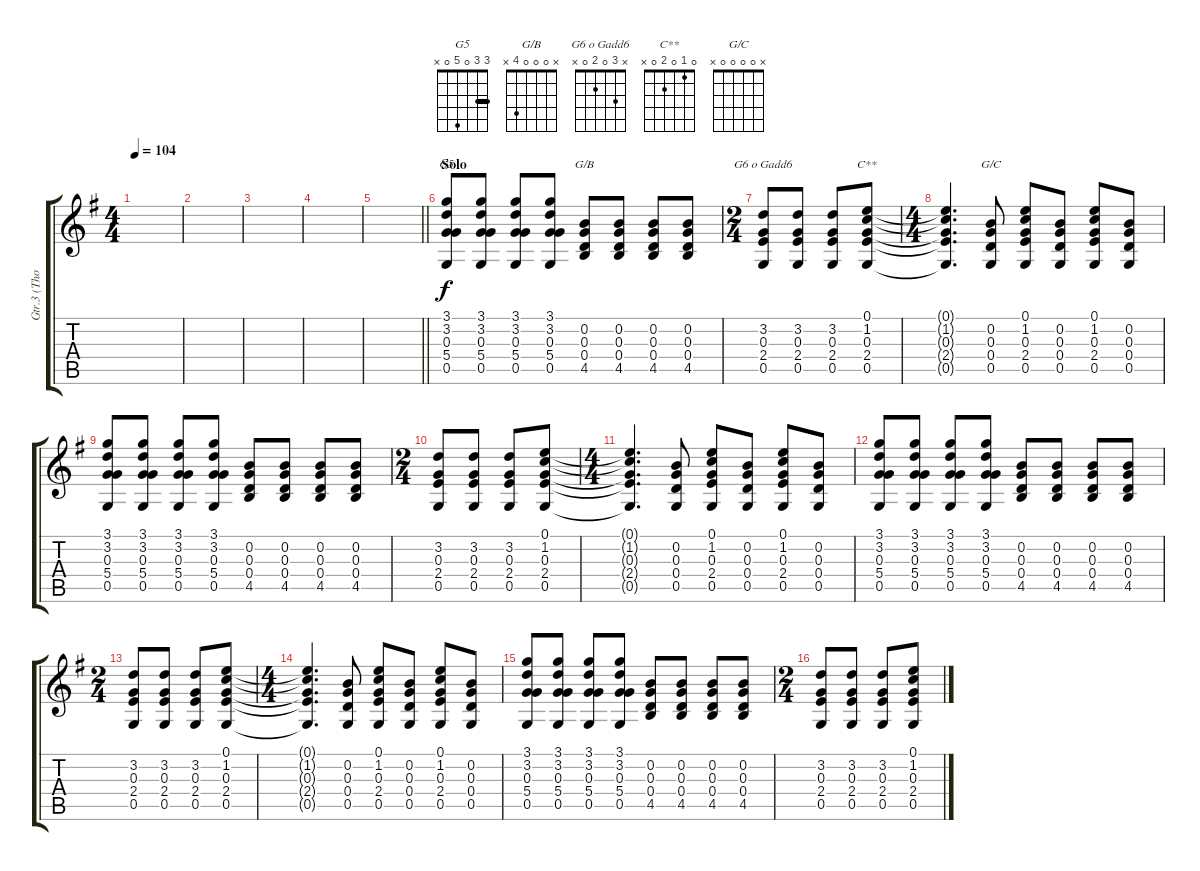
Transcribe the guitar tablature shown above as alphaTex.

\track ("Gtr.3 (Thom Yorke)" "Gtr.3 (Tho") {instrument electricguitarclean}
\staff {score tabs}
\tuning (E4 B3 G3 D3 G2 E2) {hide}
\chord ("G5" 3 3 0 5 0 x) {barre 3}
\chord ("G/B" x 0 0 0 4 x)
\chord ("G6 o Gadd6" x 3 0 2 0 x)
\chord ("C**" 0 1 0 2 0 x)
\chord ("G/C" x 0 0 0 0 x)
\ts (4 4)
\tempo 104
\clef g2
\ks eminor
|
|
|
|
\barLineRight lightlight
|
\section ("" "Solo")
(3.1 3.2 0.3 5.4 0.5).8{ch "G5"} (3.1 3.2 0.3 5.4 0.5).8 (3.1 3.2 0.3 5.4 0.5).8 (3.1 3.2 0.3 5.4 0.5).8 (0.2 0.3 0.4 4.5).8{ch "G/B"} (0.2 0.3 0.4 4.5).8 (0.2 0.3 0.4 4.5).8 (0.2 0.3 0.4 4.5).8 |
\ts (2 4)
(3.2 0.3 2.4 0.5).8{ch "G6 o Gadd6"} (3.2 0.3 2.4 0.5).8 (3.2 0.3 2.4 0.5).8 (0.1 1.2 0.3 2.4 0.5).8{ch "C**"} |
\ts (4 4)
(0.1{t} 1.2{t} 0.3{t} 2.4{t} 0.5{t}).4{d} (0.2 0.3 0.4 0.5).8{ch "G/C"} (0.1 1.2 0.3 2.4 0.5).8 (0.2 0.3 0.4 0.5).8 (0.1 1.2 0.3 2.4 0.5).8 (0.2 0.3 0.4 0.5).8 |
(3.1 3.2 0.3 5.4 0.5).8 (3.1 3.2 0.3 5.4 0.5).8 (3.1 3.2 0.3 5.4 0.5).8 (3.1 3.2 0.3 5.4 0.5).8 (0.2 0.3 0.4 4.5).8 (0.2 0.3 0.4 4.5).8 (0.2 0.3 0.4 4.5).8 (0.2 0.3 0.4 4.5).8 |
\ts (2 4)
(3.2 0.3 2.4 0.5).8 (3.2 0.3 2.4 0.5).8 (3.2 0.3 2.4 0.5).8 (0.1 1.2 0.3 2.4 0.5).8 |
\ts (4 4)
(0.1{t} 1.2{t} 0.3{t} 2.4{t} 0.5{t}).4{d} (0.2 0.3 0.4 0.5).8 (0.1 1.2 0.3 2.4 0.5).8 (0.2 0.3 0.4 0.5).8 (0.1 1.2 0.3 2.4 0.5).8 (0.2 0.3 0.4 0.5).8 |
(3.1 3.2 0.3 5.4 0.5).8 (3.1 3.2 0.3 5.4 0.5).8 (3.1 3.2 0.3 5.4 0.5).8 (3.1 3.2 0.3 5.4 0.5).8 (0.2 0.3 0.4 4.5).8 (0.2 0.3 0.4 4.5).8 (0.2 0.3 0.4 4.5).8 (0.2 0.3 0.4 4.5).8 |
\ts (2 4)
(3.2 0.3 2.4 0.5).8 (3.2 0.3 2.4 0.5).8 (3.2 0.3 2.4 0.5).8 (0.1 1.2 0.3 2.4 0.5).8 |
\ts (4 4)
(0.1{t} 1.2{t} 0.3{t} 2.4{t} 0.5{t}).4{d} (0.2 0.3 0.4 0.5).8 (0.1 1.2 0.3 2.4 0.5).8 (0.2 0.3 0.4 0.5).8 (0.1 1.2 0.3 2.4 0.5).8 (0.2 0.3 0.4 0.5).8 |
(3.1 3.2 0.3 5.4 0.5).8 (3.1 3.2 0.3 5.4 0.5).8 (3.1 3.2 0.3 5.4 0.5).8 (3.1 3.2 0.3 5.4 0.5).8 (0.2 0.3 0.4 4.5).8 (0.2 0.3 0.4 4.5).8 (0.2 0.3 0.4 4.5).8 (0.2 0.3 0.4 4.5).8 |
\ts (2 4)
(3.2 0.3 2.4 0.5).8 (3.2 0.3 2.4 0.5).8 (3.2 0.3 2.4 0.5).8 (0.1 1.2 0.3 2.4 0.5).8
